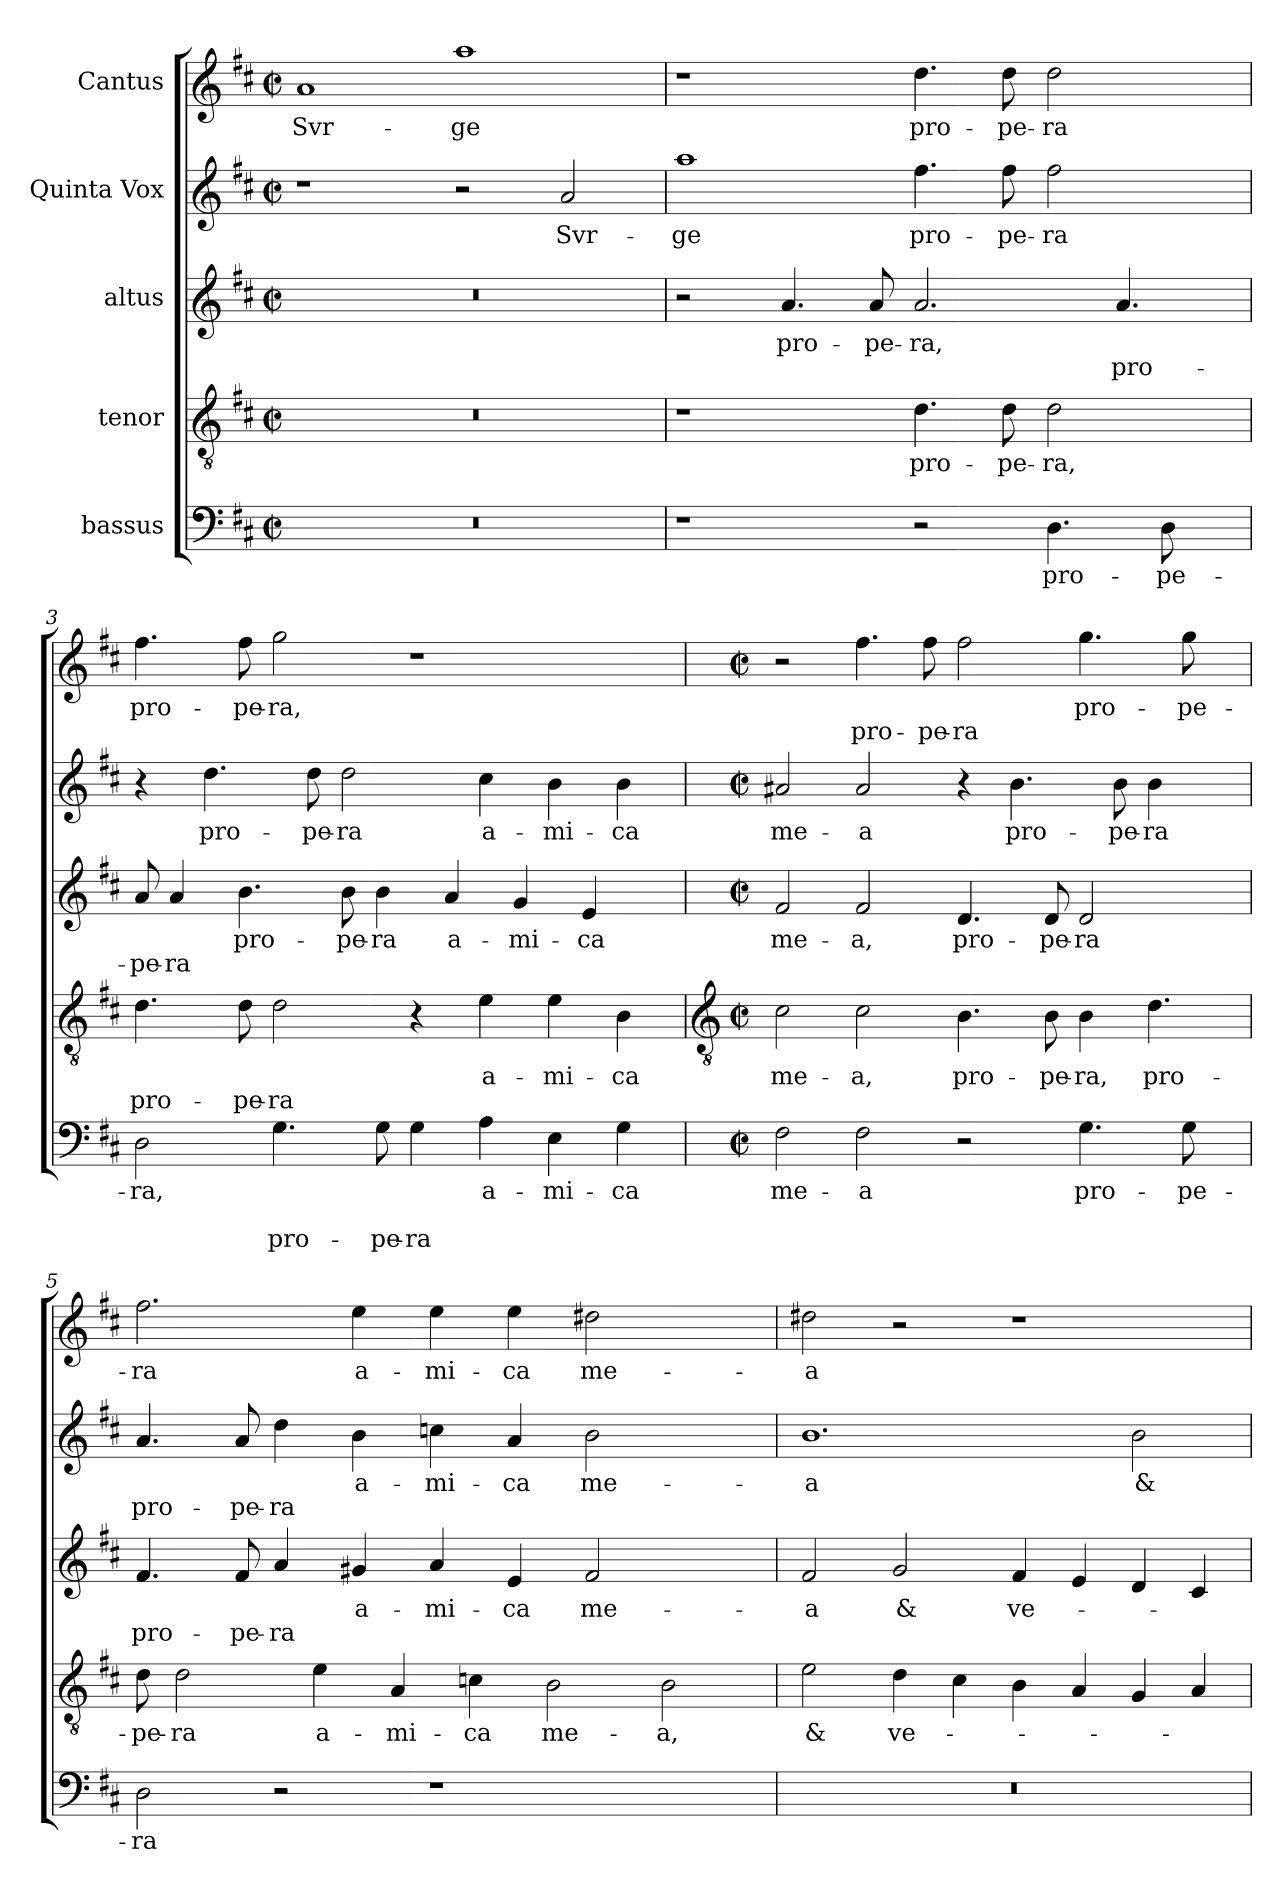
**kern	**text	**text	**text	**kern	**text	**text	**kern	**text	**text	**kern	**text	**text	**kern	**text	**text
*part5	*part5	*part5	*part5	*part4	*part4	*part4	*part3	*part3	*part3	*part2	*part2	*part2	*part1	*part1	*part1
*staff5	*staff5	*staff5	*staff5	*staff4	*staff4	*staff4	*staff3	*staff3	*staff3	*staff2	*staff2	*staff2	*staff1	*staff1	*staff1
*I"bassus	*	*	*	*I"tenor	*	*	*I"altus	*	*	*I"Quinta Vox	*	*	*I"Cantus	*	*
*clefF4	*	*	*	*clefGv2	*	*	*clefG2	*	*	*clefG2	*	*	*clefG2	*	*
*ITrd1c2	*	*	*	*ITrd1c2	*	*	*ITrd1c2	*	*	*ITrd1c2	*	*	*ITrd1c2	*	*
*k[]	*	*	*	*k[]	*	*	*k[]	*	*	*k[]	*	*	*k[]	*	*
*C:	*	*	*	*C:	*	*	*C:	*	*	*C:	*	*	*C:	*	*
*M4/2	*	*	*	*M4/2	*	*	*M4/2	*	*	*M4/2	*	*	*M4/2	*	*
*met(c|)	*	*	*	*met(c|)	*	*	*met(c|)	*	*	*met(c|)	*	*	*met(c|)	*	*
=1	=1	=1	=1	=1	=1	=1	=1	=1	=1	=1	=1	=1	=1	=1	=1
!	!	!	!	!	!	!	!	!	!	!	!	!	!	!LO:LY:b	!
0r	.	.	.	0r	.	.	0r	.	.	1r	.	.	1g	Svr-	.
!	!	!	!	!	!	!	!	!	!	!	!	!	!	!LO:LY:b	!
.	.	.	.	.	.	.	.	.	.	2r	.	.	1gg	-ge	.
!	!	!	!	!	!	!	!	!	!	!	!LO:LY:b	!	!	!	!
.	.	.	.	.	.	.	.	.	.	2g	Svr-	.	.	.	.
=2	=2	=2	=2	=2	=2	=2	=2	=2	=2	=2	=2	=2	=2	=2	=2
!	!	!	!	!	!	!	!	!	!	!	!LO:LY:b	!	!	!	!
1r	.	.	.	1r	.	.	2r	.	.	1gg	-ge	.	1r	.	.
!	!	!	!	!	!	!	!	!LO:LY:b	!	!	!	!	!	!	!
.	.	.	.	.	.	.	4.g	pro-	.	.	.	.	.	.	.
!	!	!	!	!	!	!	!	!LO:LY:b	!	!	!	!	!	!	!
.	.	.	.	.	.	.	8g	-pe-	.	.	.	.	.	.	.
!	!	!	!	!	!LO:LY:b	!	!	!LO:LY:b	!	!	!LO:LY:b	!	!	!LO:LY:b	!
2r	.	.	.	4.c	pro-	.	2.g	-ra,	.	4.ee	pro-	.	4.cc	pro-	.
!	!	!	!	!	!LO:LY:b	!	!	!	!	!	!LO:LY:b	!	!	!LO:LY:b	!
.	.	.	.	8c	-pe-	.	.	.	.	8ee	-pe-	.	8cc	-pe-	.
!	!LO:LY:b	!	!	!	!LO:LY:b	!	!	!	!	!	!LO:LY:b	!	!	!LO:LY:b	!
4.C	pro-	.	.	2c	-ra,	.	.	.	.	2ee	-ra	.	2cc	-ra	.
!	!	!	!	!	!	!	!	!	!LO:LY:b	!	!	!	!	!	!
.	.	.	.	.	.	.	4.g	.	pro-	.	.	.	.	.	.
!	!LO:LY:b	!	!	!	!	!	!	!	!	!	!	!	!	!	!
8C	-pe-	.	.	.	.	.	.	.	.	.	.	.	.	.	.
8ryy	.	.	.	8ryy	.	.	.	.	.	8ryy	.	.	8ryy	.	.
=3	=3	=3	=3	=3	=3	=3	=3	=3	=3	=3	=3	=3	=3	=3	=3
!	!LO:LY:b	!	!	!	!	!LO:LY:b	!	!	!LO:LY:b	!	!	!	!	!LO:LY:b	!
2C	-ra,	.	.	4.c	.	pro-	8g	.	-pe-	4r	.	.	4.ee	pro-	.
!	!	!	!	!	!	!	!	!	!LO:LY:b	!	!	!	!	!	!
.	.	.	.	.	.	.	4g	.	-ra	.	.	.	.	.	.
!	!	!	!	!	!	!	!	!	!	!	!LO:LY:b	!	!	!	!
.	.	.	.	.	.	.	.	.	.	4.cc	pro-	.	.	.	.
!	!	!	!	!	!	!LO:LY:b	!	!LO:LY:b	!	!	!	!	!	!LO:LY:b	!
.	.	.	.	8c	.	-pe-	4.a	pro-	.	.	.	.	8ee	-pe-	.
!	!	!	!LO:LY:b	!	!	!LO:LY:b	!	!	!	!	!	!	!	!LO:LY:b	!
4.F	.	.	pro-	2c	.	-ra	.	.	.	.	.	.	2ff	-ra,	.
!	!	!	!	!	!	!	!	!	!	!	!LO:LY:b	!	!	!	!
.	.	.	.	.	.	.	.	.	.	8cc	-pe-	.	.	.	.
!	!	!	!	!	!	!	!	!LO:LY:b	!	!	!LO:LY:b	!	!	!	!
.	.	.	.	.	.	.	8a	-pe-	.	2cc	-ra	.	.	.	.
!	!	!	!LO:LY:b	!	!	!	!	!LO:LY:b	!	!	!	!	!	!	!
8F	.	.	-pe-	.	.	.	4a	-ra	.	.	.	.	.	.	.
!	!	!	!LO:LY:b	!	!	!	!	!	!	!	!	!	!	!	!
4F	.	.	-ra	4r	.	.	.	.	.	.	.	.	1r	.	.
!	!	!	!	!	!	!	!	!LO:LY:b	!	!	!	!	!	!	!
.	.	.	.	.	.	.	4g	a-	.	.	.	.	.	.	.
!	!LO:LY:b	!	!	!	!LO:LY:b	!	!	!	!	!	!LO:LY:b	!	!	!	!
4G	a-	.	.	4d	a-	.	.	.	.	4b	a-	.	.	.	.
!	!	!	!	!	!	!	!	!LO:LY:b	!	!	!	!	!	!	!
.	.	.	.	.	.	.	4f	-mi-	.	.	.	.	.	.	.
!	!LO:LY:b	!	!	!	!LO:LY:b	!	!	!	!	!	!LO:LY:b	!	!	!	!
4D	-mi-	.	.	4d	-mi-	.	.	.	.	4a	-mi-	.	.	.	.
!	!	!	!	!	!	!	!	!LO:LY:b	!	!	!	!	!	!	!
.	.	.	.	.	.	.	4d	-ca	.	.	.	.	.	.	.
!	!LO:LY:b	!	!	!	!LO:LY:b	!	!	!	!	!	!LO:LY:b	!	!	!	!
4F	-ca	.	.	4A	-ca	.	.	.	.	4a	-ca	.	.	.	.
.	.	.	.	.	.	.	8ryy	.	.	.	.	.	.	.	.
!!LO:LB:g=z
=4	=4	=4	=4	=4	=4	=4	=4	=4	=4	=4	=4	=4	=4	=4	=4
*	*	*	*	*clefGv2	*	*	*	*	*	*	*	*	*	*	*
*M4/2	*	*	*	*M4/2	*	*	*M4/2	*	*	*M4/2	*	*	*M4/2	*	*
*met(c|)	*	*	*	*met(c|)	*	*	*met(c|)	*	*	*met(c|)	*	*	*met(c|)	*	*
!	!LO:LY:b	!	!	!	!LO:LY:b	!	!	!LO:LY:b	!	!	!LO:LY:b	!	!	!	!
2E	me-	.	.	2B	me-	.	2e	me-	.	2g#X	me-	.	2r	.	.
!	!LO:LY:b	!	!	!	!LO:LY:b	!	!	!LO:LY:b	!	!	!LO:LY:b	!	!	!	!LO:LY:b
2E	-a	.	.	2B	-a,	.	2e	-a,	.	2g#	-a	.	4.ee	.	pro-
!	!	!	!	!	!	!	!	!	!	!	!	!	!	!	!LO:LY:b
.	.	.	.	.	.	.	.	.	.	.	.	.	8ee	.	-pe-
!	!	!	!	!	!LO:LY:b	!	!	!LO:LY:b	!	!	!	!	!	!	!LO:LY:b
2r	.	.	.	4.A	pro-	.	4.c	pro-	.	4r	.	.	2ee	.	-ra
!	!	!	!	!	!	!	!	!	!	!	!LO:LY:b	!	!	!	!
.	.	.	.	.	.	.	.	.	.	4.a	pro-	.	.	.	.
!	!	!	!	!	!LO:LY:b	!	!	!LO:LY:b	!	!	!	!	!	!	!
.	.	.	.	8A	-pe-	.	8c	-pe-	.	.	.	.	.	.	.
!	!LO:LY:b	!	!	!	!LO:LY:b	!	!	!LO:LY:b	!	!	!	!	!	!LO:LY:b	!
4.F	pro-	.	.	4A	-ra,	.	2c	-ra	.	.	.	.	4.ff	pro-	.
!	!	!	!	!	!	!	!	!	!	!	!LO:LY:b	!	!	!	!
.	.	.	.	.	.	.	.	.	.	8a	-pe-	.	.	.	.
!	!	!	!	!	!LO:LY:b	!	!	!	!	!	!LO:LY:b	!	!	!	!
.	.	.	.	4.c	pro-	.	.	.	.	4a	-ra	.	.	.	.
!	!LO:LY:b	!	!	!	!	!	!	!	!	!	!	!	!	!LO:LY:b	!
8F	-pe-	.	.	.	.	.	.	.	.	.	.	.	8ff	-pe-	.
8ryy	.	.	.	.	.	.	8ryy	.	.	8ryy	.	.	8ryy	.	.
=5	=5	=5	=5	=5	=5	=5	=5	=5	=5	=5	=5	=5	=5	=5	=5
!	!LO:LY:b	!	!	!	!LO:LY:b	!	!	!	!LO:LY:b	!	!	!LO:LY:b	!	!LO:LY:b	!
2C	-ra	.	.	8c	-pe-	.	4.e	.	pro-	4.g	.	pro-	2.ee	-ra	.
!	!	!	!	!	!LO:LY:b	!	!	!	!	!	!	!	!	!	!
.	.	.	.	2c	-ra	.	.	.	.	.	.	.	.	.	.
!	!	!	!	!	!	!	!	!	!LO:LY:b	!	!	!LO:LY:b	!	!	!
.	.	.	.	.	.	.	8e	.	-pe-	8g	.	-pe-	.	.	.
!	!	!	!	!	!	!	!	!	!LO:LY:b	!	!	!LO:LY:b	!	!	!
2r	.	.	.	.	.	.	4g	.	-ra	4cc	.	-ra	.	.	.
!	!	!	!	!	!LO:LY:b	!	!	!	!	!	!	!	!	!	!
.	.	.	.	4d	a-	.	.	.	.	.	.	.	.	.	.
!	!	!	!	!	!	!	!	!LO:LY:b	!	!	!LO:LY:b	!	!	!LO:LY:b	!
.	.	.	.	.	.	.	4f#X	a-	.	4a	a-	.	4dd	a-	.
!	!	!	!	!	!LO:LY:b	!	!	!	!	!	!	!	!	!	!
.	.	.	.	4G	-mi-	.	.	.	.	.	.	.	.	.	.
!	!	!	!	!	!	!	!	!LO:LY:b	!	!	!LO:LY:b	!	!	!LO:LY:b	!
1r	.	.	.	.	.	.	4g	-mi-	.	4b-X	-mi-	.	4dd	-mi-	.
!	!	!	!	!	!LO:LY:b	!	!	!	!	!	!	!	!	!	!
.	.	.	.	4B-X	-ca	.	.	.	.	.	.	.	.	.	.
!	!	!	!	!	!	!	!	!LO:LY:b	!	!	!LO:LY:b	!	!	!LO:LY:b	!
.	.	.	.	.	.	.	4d	-ca	.	4g	-ca	.	4dd	-ca	.
!	!	!	!	!	!LO:LY:b	!	!	!	!	!	!	!	!	!	!
.	.	.	.	2A	me-	.	.	.	.	.	.	.	.	.	.
!	!	!	!	!	!	!	!	!LO:LY:b	!	!	!LO:LY:b	!	!	!LO:LY:b	!
.	.	.	.	.	.	.	2e	me-	.	2a	me-	.	2cc#X	me-	.
!	!	!	!	!	!LO:LY:b	!	!	!	!	!	!	!	!	!	!
.	.	.	.	2A	-a,	.	.	.	.	.	.	.	.	.	.
4.ryy	.	.	.	.	.	.	4.ryy	.	.	4.ryy	.	.	4.ryy	.	.
=6	=6	=6	=6	=6	=6	=6	=6	=6	=6	=6	=6	=6	=6	=6	=6
!	!	!	!	!	!LO:LY:b	!	!	!LO:LY:b	!	!	!LO:LY:b	!	!	!LO:LY:b	!
0r	.	.	.	2d	&	.	2e	-a	.	1.a	-a	.	2cc#X	-a	.
!	!	!	!	!	!LO:LY:b	!	!	!LO:LY:b	!	!	!	!	!	!	!
.	.	.	.	4c	ve-	.	2f	&	.	.	.	.	2r	.	.
.	.	.	.	4B	.	.	.	.	.	.	.	.	.	.	.
!	!	!	!	!	!	!	!	!LO:LY:b	!	!	!	!	!	!	!
.	.	.	.	4A	.	.	4e	ve-	.	.	.	.	1r	.	.
.	.	.	.	4G	.	.	4d	.	.	.	.	.	.	.	.
!	!	!	!	!	!	!	!	!	!	!	!LO:LY:b	!	!	!	!
.	.	.	.	4F	.	.	4c	.	.	2a	&	.	.	.	.
.	.	.	.	4G	.	.	4B	.	.	.	.	.	.	.	.
=	=	=	=	=	=	=	=	=	=	=	=	=	=	=	=
*-	*-	*-	*-	*-	*-	*-	*-	*-	*-	*-	*-	*-	*-	*-	*-
